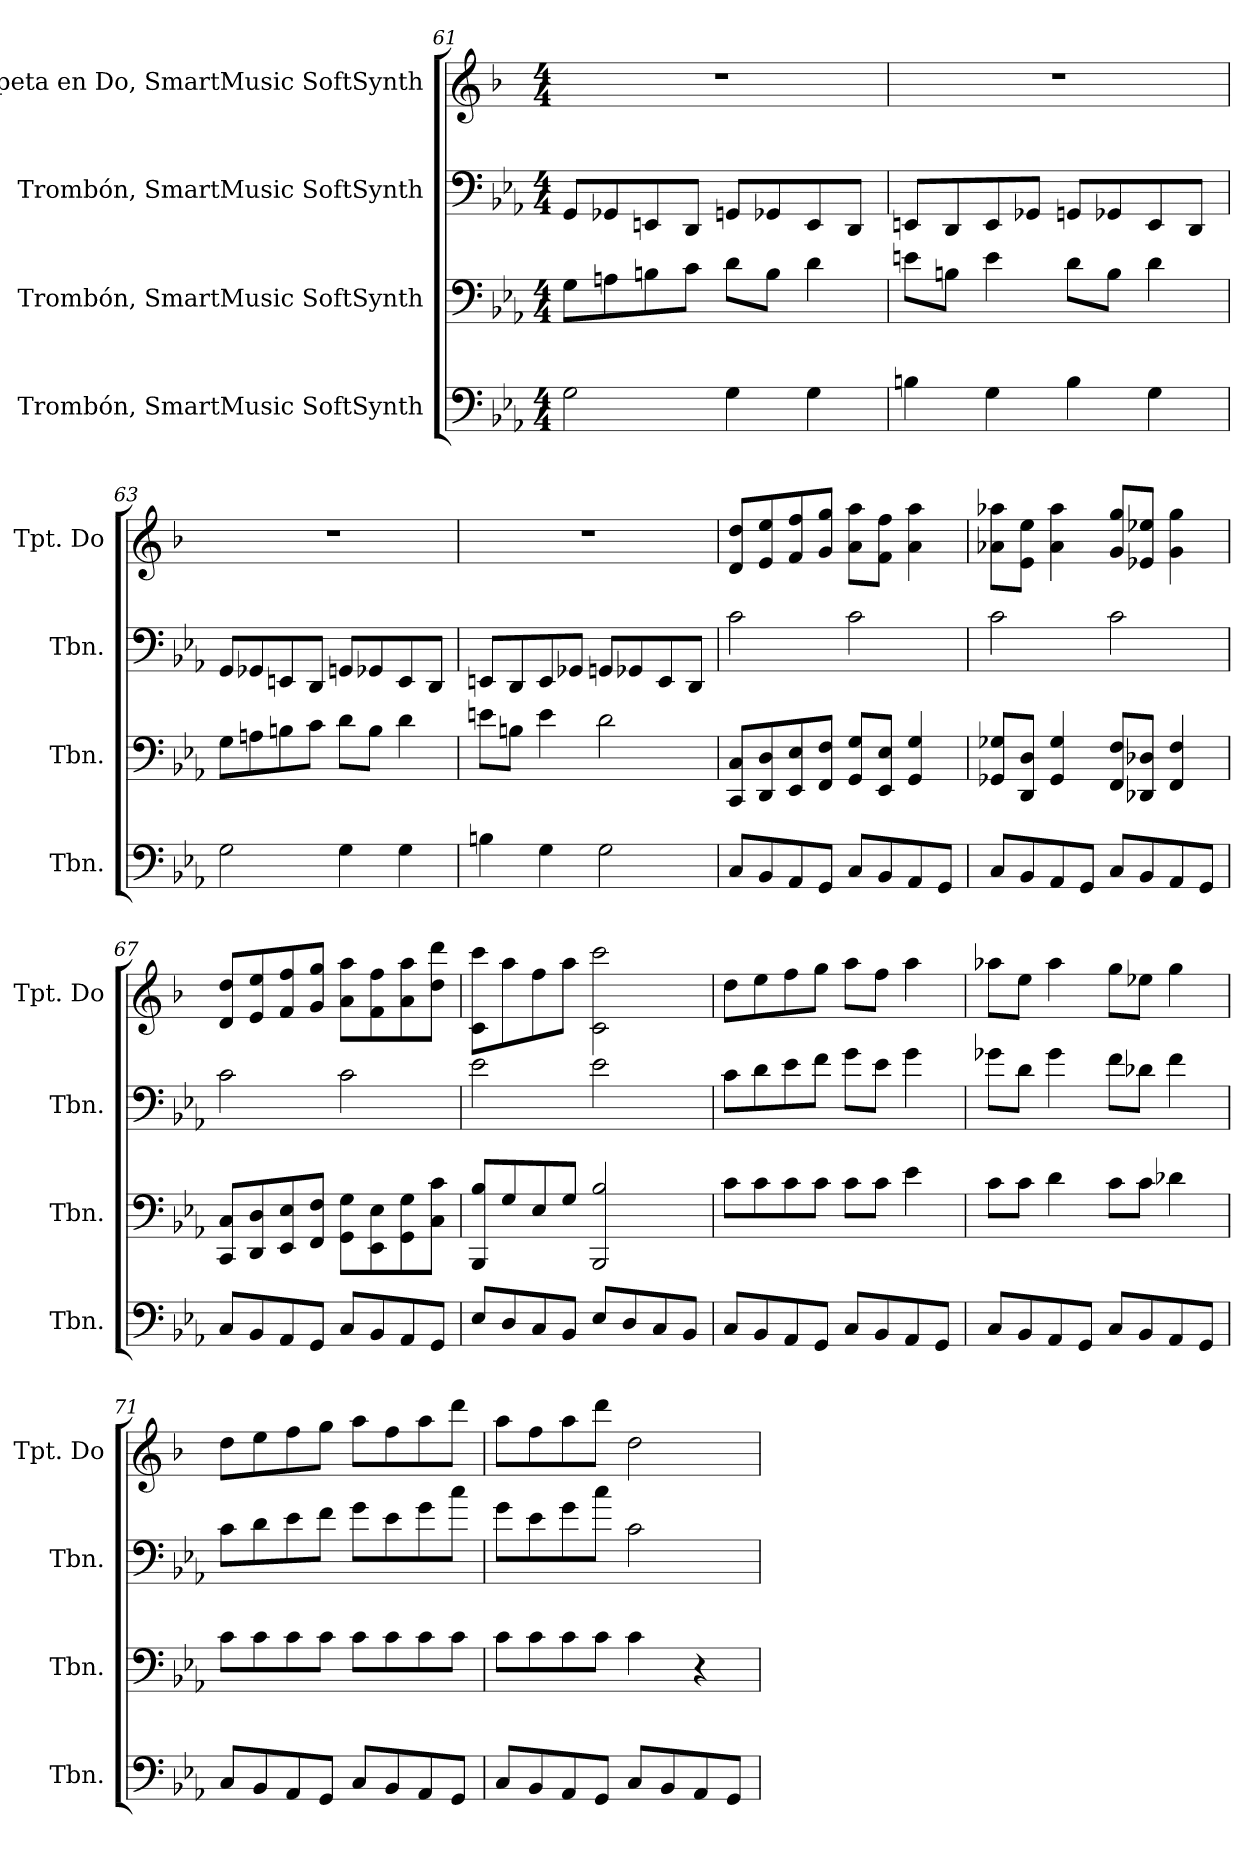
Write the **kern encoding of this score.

**kern	**kern	**kern	**kern
*part4	*part3	*part2	*part1
*staff4	*staff3	*staff2	*staff1
*I"Trombón, SmartMusic SoftSynth	*I"Trombón, SmartMusic SoftSynth	*I"Trombón, SmartMusic SoftSynth	*I"Trompeta en Do, SmartMusic SoftSynth
*I'Tbn.	*I'Tbn.	*I'Tbn.	*I'Tpt. Do
*clefF4	*clefF4	*clefF4	*clefG2
*	*	*	*ITrd1c2
*k[b-e-a-]	*k[b-e-a-]	*k[b-e-a-]	*k[b-e-a-]
*M4/4	*M4/4	*M4/4	*M4/4
=61	=61	=61	=61
2G\	8G\L	8GG/L	1r
.	8An\	8GG-X/	.
.	8Bn\	8EEn/	.
.	8c\J	8DD/J	.
4G\	8d\L	8GGn/L	.
.	8B\J	8GG-X/	.
4G\	4d\	8EE/	.
.	.	8DD/J	.
!!LO:PB:g=z
=62	=62	=62	=62
4Bn\	8en\L	8EEn/L	1r
.	8Bn\J	8DD/	.
4G\	4e\	8EE/	.
.	.	8GG-X/J	.
4B\	8d\L	8GGn/L	.
.	8B\J	8GG-X/	.
4G\	4d\	8EE/	.
.	.	8DD/J	.
=63	=63	=63	=63
2G\	8G\L	8GG/L	1r
.	8An\	8GG-X/	.
.	8Bn\	8EEn/	.
.	8c\J	8DD/J	.
4G\	8d\L	8GGn/L	.
.	8B\J	8GG-X/	.
4G\	4d\	8EE/	.
.	.	8DD/J	.
=64	=64	=64	=64
4Bn\	8en\L	8EEn/L	1r
.	8Bn\J	8DD/	.
4G\	4e\	8EE/	.
.	.	8GG-X/J	.
2G\	2d\	8GGn/L	.
.	.	8GG-X/	.
.	.	8EE/	.
.	.	8DD/J	.
!!LO:LB:g=z
=65	=65	=65	=65
8C/L	8CC/ 8C/L	2c\	8c/ 8cc/L
8BB-/	8DD/ 8D/	.	8d/ 8dd/
8AA-/	8EE-/ 8E-/	.	8e-/ 8ee-/
8GG/J	8FF/ 8F/J	.	8f/ 8ff/J
8C/L	8GG/ 8G/L	2c\	8g\ 8gg\L
8BB-/	8EE-/ 8E-/J	.	8e-\ 8ee-\J
8AA-/	4GG/ 4G/	.	4g\ 4gg\
8GG/J	.	.	.
=66	=66	=66	=66
8C/L	8GG-X/ 8G-X/L	2c\	8g-X\ 8gg-X\L
8BB-/	8DD/ 8D/J	.	8d\ 8dd\J
8AA-/	4GG-/ 4G-/	.	4g-\ 4gg-\
8GG/J	.	.	.
8C/L	8FF/ 8F/L	2c\	8f/ 8ff/L
8BB-/	8DD-X/ 8D-X/J	.	8d-X/ 8dd-X/J
8AA-/	4FF/ 4F/	.	4f\ 4ff\
8GG/J	.	.	.
=67	=67	=67	=67
8C/L	8CC/ 8C/L	2c\	8c/ 8cc/L
8BB-/	8DD/ 8D/	.	8d/ 8dd/
8AA-/	8EE-/ 8E-/	.	8e-/ 8ee-/
8GG/J	8FF/ 8F/J	.	8f/ 8ff/J
8C/L	8GG\ 8G\L	2c\	8g\ 8gg\L
8BB-/	8EE-\ 8E-\	.	8e-\ 8ee-\
8AA-/	8GG\ 8G\	.	8g\ 8gg\
8GG/J	8C\ 8c\J	.	8cc\ 8ccc\J
=68	=68	=68	=68
8E-/L	8BBB-/ 8B-/L	2e-\	8B-\ 8bb-\L
8D/	8G/	.	8gg\
8C/	8E-/	.	8ee-\
8BB-/J	8G/J	.	8gg\J
8E-/L	2BBB-/ 2B-/	2e-\	2B-\ 2bb-\
8D/	.	.	.
8C/	.	.	.
8BB-/J	.	.	.
!!LO:LB:g=z
=69	=69	=69	=69
8C/L	8c\L	8c\L	8cc\L
8BB-/	8c\	8d\	8dd\
8AA-/	8c\	8e-\	8ee-\
8GG/J	8c\J	8f\J	8ff\J
8C/L	8c\L	8g\L	8gg\L
8BB-/	8c\J	8e-\J	8ee-\J
8AA-/	4e-\	4g\	4gg\
8GG/J	.	.	.
=70	=70	=70	=70
8C/L	8c\L	8g-X\L	8gg-X\L
8BB-/	8c\J	8d\J	8dd\J
8AA-/	4d\	4g-\	4gg-\
8GG/J	.	.	.
8C/L	8c\L	8f\L	8ff\L
8BB-/	8c\J	8d-X\J	8dd-X\J
8AA-/	4d-X\	4f\	4ff\
8GG/J	.	.	.
=71	=71	=71	=71
8C/L	8c\L	8c\L	8cc\L
8BB-/	8c\	8d\	8dd\
8AA-/	8c\	8e-\	8ee-\
8GG/J	8c\J	8f\J	8ff\J
8C/L	8c\L	8g\L	8gg\L
8BB-/	8c\	8e-\	8ee-\
8AA-/	8c\	8g\	8gg\
8GG/J	8c\J	8cc\J	8ccc\J
!!LO:PB:g=z
=72	=72	=72	=72
8C/L	8c\L	8g\L	8gg\L
8BB-/	8c\	8e-\	8ee-\
8AA-/	8c\	8g\	8gg\
8GG/J	8c\J	8cc\J	8ccc\J
8C/L	4c\	2c\	2cc\
8BB-/	.	.	.
8AA-/	4r	.	.
8GG/J	.	.	.
=	=	=	=
*-	*-	*-	*-
